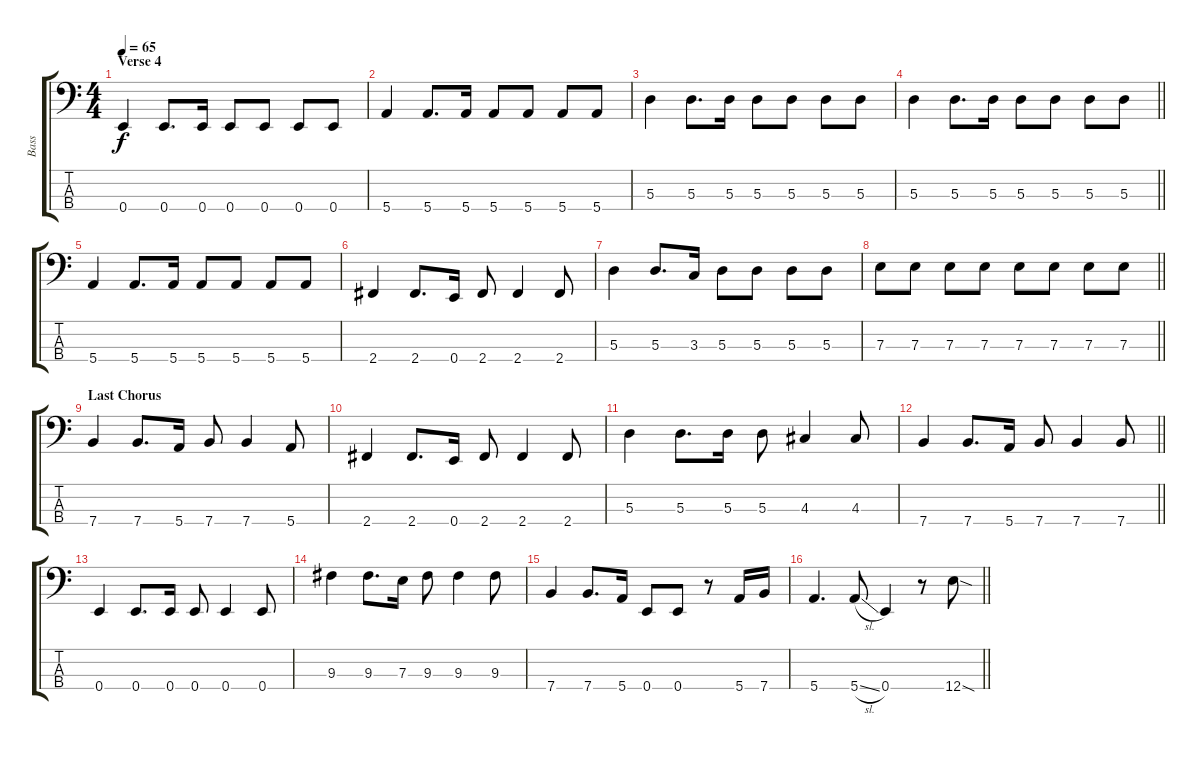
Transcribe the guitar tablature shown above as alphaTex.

\track ("Bass" "Bass") {instrument electricbassfinger}
\staff {score tabs}
\tuning (G2 D2 A1 E1) {hide}
\ts (4 4)
\section ("" "Verse 4")
\tempo 65
\clef f4
\ks c
0.4.4{dy f} 0.4.8{d} 0.4.16 0.4.8 0.4.8 0.4.8 0.4.8 |
5.4.4 5.4.8{d} 5.4.16 5.4.8 5.4.8 5.4.8 5.4.8 |
5.3.4 5.3.8{d} 5.3.16 5.3.8 5.3.8 5.3.8 5.3.8 |
\barLineRight lightlight
5.3.4 5.3.8{d} 5.3.16 5.3.8 5.3.8 5.3.8 5.3.8 |
5.4.4 5.4.8{d} 5.4.16 5.4.8 5.4.8 5.4.8 5.4.8 |
2.4.4 2.4.8{d} 0.4.16 2.4.8 2.4.4 2.4.8 |
5.3.4 5.3.8{d} 3.3.16 5.3.8 5.3.8 5.3.8 5.3.8 |
\barLineRight lightlight
7.3.8 7.3.8 7.3.8 7.3.8 7.3.8 7.3.8 7.3.8 7.3.8 |
\section ("" "Last Chorus")
7.4.4 7.4.8{d} 5.4.16 7.4.8 7.4.4 5.4.8 |
2.4.4 2.4.8{d} 0.4.16 2.4.8 2.4.4 2.4.8 |
5.3.4 5.3.8{d} 5.3.16 5.3.8 4.3.4 4.3.8 |
\barLineRight lightlight
7.4.4 7.4.8{d} 5.4.16 7.4.8 7.4.4 7.4.8 |
0.4.4 0.4.8{d} 0.4.16 0.4.8 0.4.4 0.4.8 |
9.3.4 9.3.8{d} 7.3.16 9.3.8 9.3.4 9.3.8 |
7.4.4 7.4.8{d} 5.4.16 0.4.8 0.4.8 r.8 5.4.16 7.4.16 |
\barLineRight lightlight
5.4.4{d} 5.4{sl}.8 0.4.4 r.8 12.4{sod}.8
